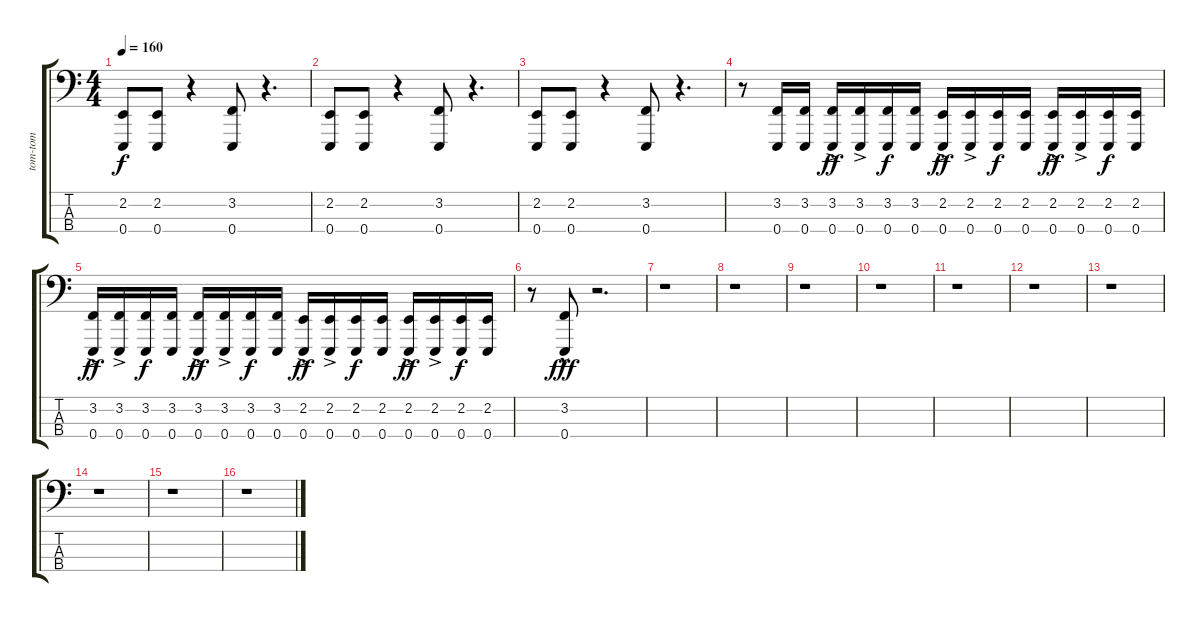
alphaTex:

\track ("tom-tom" "tom-tom") {instrument melodictom}
\staff {score tabs}
\tuning (G2 D2 A1 E1) {hide}
\ts (4 4)
\tempo 160
\clef f4
\ks c
(2.2 0.4).8{dy f} (2.2 0.4).8 r.4 (3.2 0.4).8 r.4{d} |
(2.2 0.4).8 (2.2 0.4).8 r.4 (3.2 0.4).8 r.4{d} |
(2.2 0.4).8 (2.2 0.4).8 r.4 (3.2 0.4).8 r.4{d} |
r.8 (3.2 0.4).16 (3.2 0.4).16 (3.2{ac} 0.4{ac}).16{dy ff} (3.2{ac} 0.4{ac}).16 (3.2 0.4).16{dy f} (3.2 0.4).16 (2.2{ac} 0.4{ac}).16{dy ff} (2.2{ac} 0.4{ac}).16 (2.2 0.4).16{dy f} (2.2 0.4).16 (2.2{ac} 0.4{ac}).16{dy ff} (2.2{ac} 0.4{ac}).16 (2.2 0.4).16{dy f} (2.2 0.4).16 |
(3.2{ac} 0.4{ac}).16{dy ff} (3.2{ac} 0.4{ac}).16 (3.2 0.4).16{dy f} (3.2 0.4).16 (3.2{ac} 0.4{ac}).16{dy ff} (3.2{ac} 0.4{ac}).16 (3.2 0.4).16{dy f} (3.2 0.4).16 (2.2{ac} 0.4{ac}).16{dy ff} (2.2{ac} 0.4{ac}).16 (2.2 0.4).16{dy f} (2.2 0.4).16 (2.2{ac} 0.4{ac}).16{dy ff} (2.2{ac} 0.4{ac}).16 (2.2 0.4).16{dy f} (2.2 0.4).16 |
r.8 (3.2{hac} 0.4{hac}).8{dy fff} r.2{d} |
r.1 |
r.1 |
r.1 |
r.1 |
r.1 |
r.1 |
r.1 |
r.1 |
r.1 |
r.1
